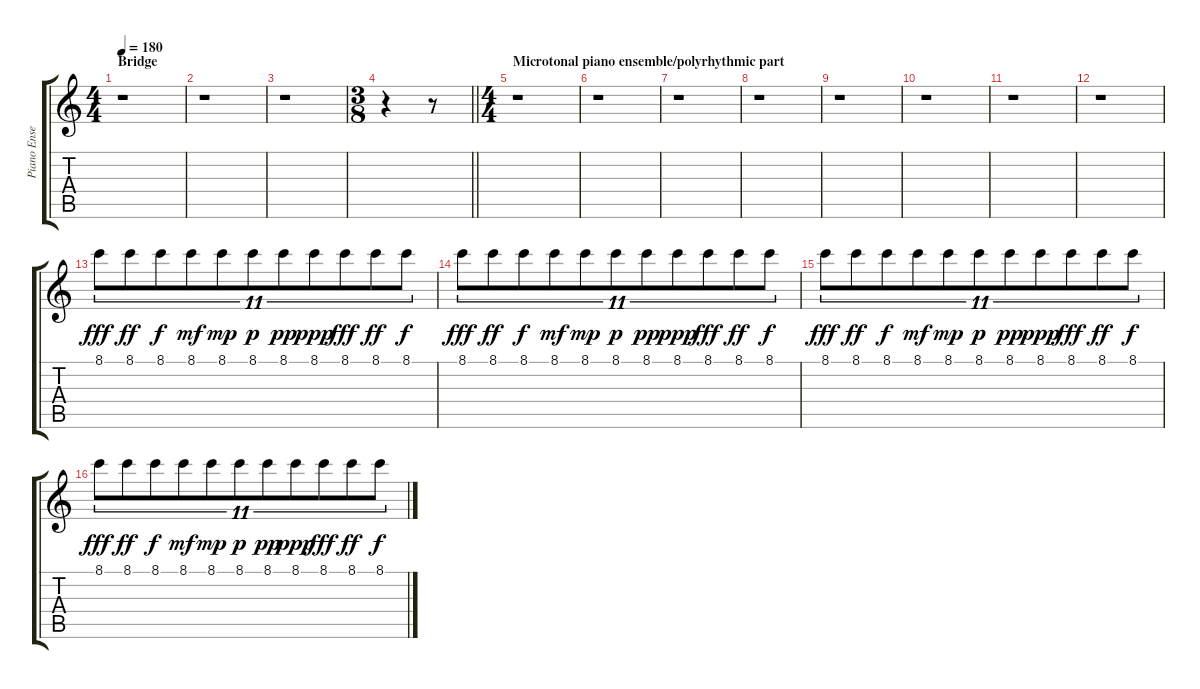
\track ("Piano Ensemble" "Piano Ense") {instrument acousticgrandpiano}
\staff {score tabs}
\tuning (E5 B4 G4 D4 A3 E3) {hide}
\ts (4 4)
\section ("" "Bridge")
\tempo 180
\clef g2
\ks c
r.1{dy fff} |
r.1 |
r.1 |
\ts (3 8)
\barLineRight lightlight
r.4 r.8 |
\ts (4 4)
\section ("" "Microtonal piano ensemble/polyrhythmic part")
r.1 |
r.1 |
r.1 |
r.1 |
r.1 |
r.1 |
r.1 |
r.1 |
8.1.8{tu (11 8)} 8.1.8{tu (11 8) dy ff} 8.1.8{tu (11 8) dy f} 8.1.8{tu (11 8) dy mf} 8.1.8{tu (11 8) dy mp} 8.1.8{tu (11 8) dy p} 8.1.8{tu (11 8) dy pp} 8.1.8{tu (11 8) dy ppp} 8.1.8{tu (11 8) dy fff} 8.1.8{tu (11 8) dy ff} 8.1.8{tu (11 8) dy f} |
8.1.8{tu (11 8) dy fff} 8.1.8{tu (11 8) dy ff} 8.1.8{tu (11 8) dy f} 8.1.8{tu (11 8) dy mf} 8.1.8{tu (11 8) dy mp} 8.1.8{tu (11 8) dy p} 8.1.8{tu (11 8) dy pp} 8.1.8{tu (11 8) dy ppp} 8.1.8{tu (11 8) dy fff} 8.1.8{tu (11 8) dy ff} 8.1.8{tu (11 8) dy f} |
8.1.8{tu (11 8) dy fff} 8.1.8{tu (11 8) dy ff} 8.1.8{tu (11 8) dy f} 8.1.8{tu (11 8) dy mf} 8.1.8{tu (11 8) dy mp} 8.1.8{tu (11 8) dy p} 8.1.8{tu (11 8) dy pp} 8.1.8{tu (11 8) dy ppp} 8.1.8{tu (11 8) dy fff} 8.1.8{tu (11 8) dy ff} 8.1.8{tu (11 8) dy f} |
8.1.8{tu (11 8) dy fff} 8.1.8{tu (11 8) dy ff} 8.1.8{tu (11 8) dy f} 8.1.8{tu (11 8) dy mf} 8.1.8{tu (11 8) dy mp} 8.1.8{tu (11 8) dy p} 8.1.8{tu (11 8) dy pp} 8.1.8{tu (11 8) dy ppp} 8.1.8{tu (11 8) dy fff} 8.1.8{tu (11 8) dy ff} 8.1.8{tu (11 8) dy f}
